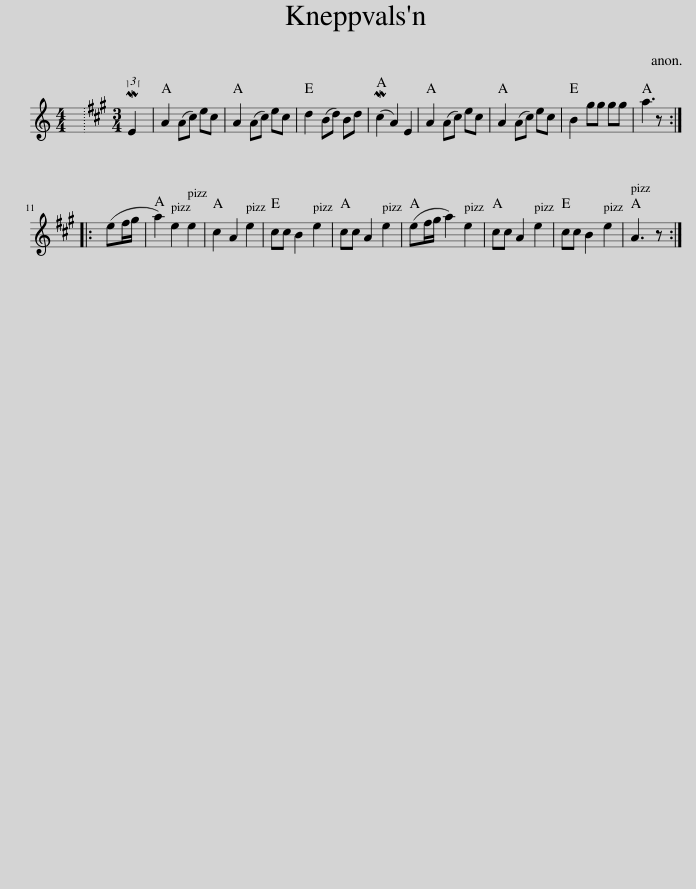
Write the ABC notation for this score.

X:1
L:1/8
M:4/4
I:linebreak $
K:C
V:1 treble
V:1
 x8 |[K:A][M:3/4] (3:2:1ME2 x/24 | A2 (Ac) ec | A2 (Ac) ec | d2 (Bd) Bd | %5
 (Mc2 A2) E2 | A2 (Ac) ec | A2 (Ac) ec | B2 gg gg | a3 z ::$ %10
 (ef/g/ | a2) e2 e2 | c2 A2 e2 | cc B2 e2 | cc A2 e2 | %15
 (ef/g/ a2) e2 | cc A2 e2 | cc B2 e2 | A3 z :| %19
